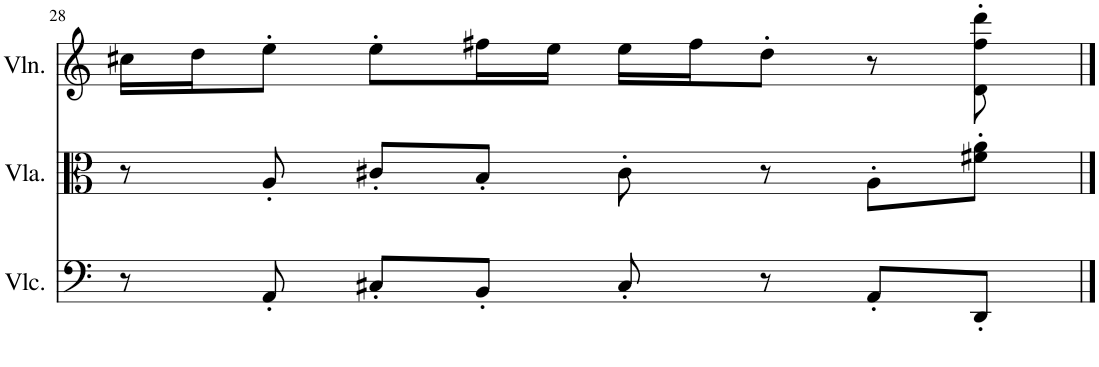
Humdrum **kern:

**kern	**kern	**kern
*part3	*part2	*part1
*staff3	*staff2	*staff1
*I"Violoncello	*I"Viola	*I"Violin
*I'Vlc.	*I'Vla.	*I'Vln.
!!LO:PB:g=z
*clefF4	*clefC3	*clefG2
*k[]	*k[]	*k[]
*M4/4	*M4/4	*M4/4
=28	=28	=28
8r	8r	16cc#X\LL
.	.	16dd\J
8AA'/	8A'/	8ee'\J
8C#X'/L	8c#X'/L	8ee'\L
8BB'/J	8B'/J	16ff#X\L
.	.	16ee\JJ
8C#'/	8c#'\	16ee\LL
.	.	16ff#\J
8r	8r	8dd'\J
8AA'/L	8A'\L	8r
8DD'/J	8f#X\' 8a\'J	8d\' 8ff#\' 8ddd\'
==	==	==
*-	*-	*-
